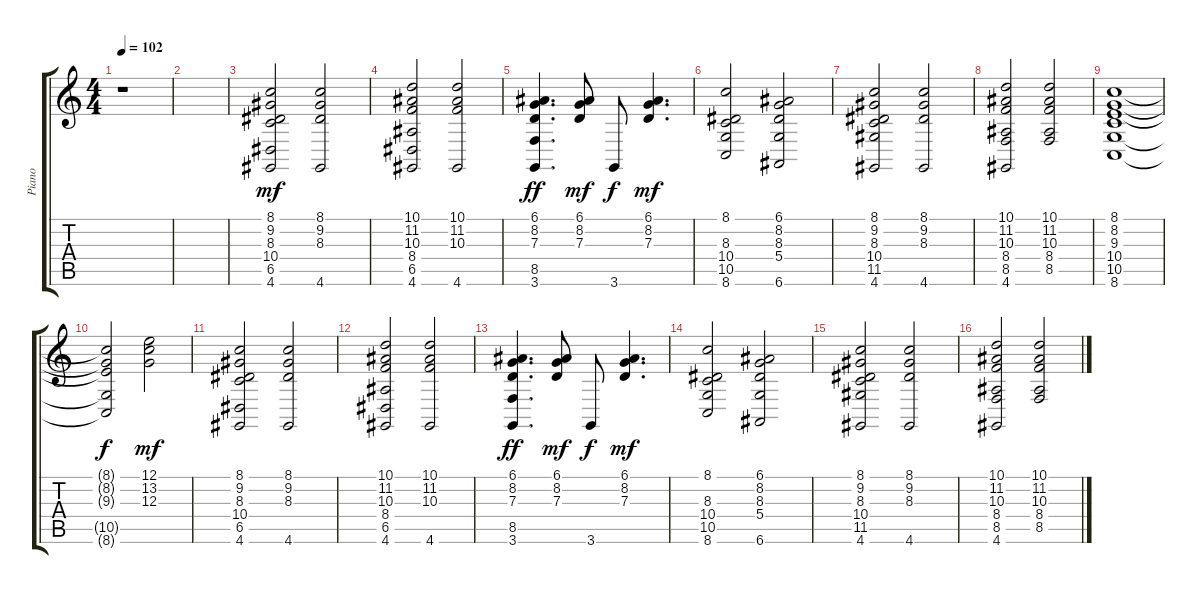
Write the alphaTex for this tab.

\track ("Piano" "Piano") {instrument acousticgrandpiano}
\staff {score tabs}
\tuning (E4 B3 G3 D3 A2 E2) {hide}
\ts (4 4)
\tempo 102
\clef g2
\ks c
r.1{dy f} |
|
(8.1 9.2 8.3 10.4 6.5 4.6).2{dy mf} (8.1 9.2 8.3 4.6).2 |
(10.1 11.2 10.3 8.4 6.5 4.6).2 (10.1 11.2 10.3 4.6).2 |
(6.1 8.2 7.3 8.5 3.6).4{d dy ff} (6.1 8.2 7.3).8{dy mf} 3.6.8{dy f} (6.1 8.2 7.3).4{d dy mf} |
(8.1 8.3 10.4 10.5 8.6).2 (6.1 8.2 8.3 5.4 6.6).2 |
(8.1 9.2 8.3 10.4 11.5 4.6).2 (8.1 9.2 8.3 4.6).2 |
(10.1 11.2 10.3 8.4 8.5 4.6).2 (10.1 11.2 10.3 8.4 8.5).2 |
(8.1 8.2 9.3 10.4 10.5 8.6).1 |
(8.1{t} 8.2{t} 9.3{t} 10.5{t} 8.6{t}).2{dy f} (12.1 13.2 12.3).2{dy mf} |
(8.1 9.2 8.3 10.4 6.5 4.6).2 (8.1 9.2 8.3 4.6).2 |
(10.1 11.2 10.3 8.4 6.5 4.6).2 (10.1 11.2 10.3 4.6).2 |
(6.1 8.2 7.3 8.5 3.6).4{d dy ff} (6.1 8.2 7.3).8{dy mf} 3.6.8{dy f} (6.1 8.2 7.3).4{d dy mf} |
(8.1 8.3 10.4 10.5 8.6).2 (6.1 8.2 8.3 5.4 6.6).2 |
(8.1 9.2 8.3 10.4 11.5 4.6).2 (8.1 9.2 8.3 4.6).2 |
(10.1 11.2 10.3 8.4 8.5 4.6).2{volume 4} (10.1 11.2 10.3 8.4 8.5).2
